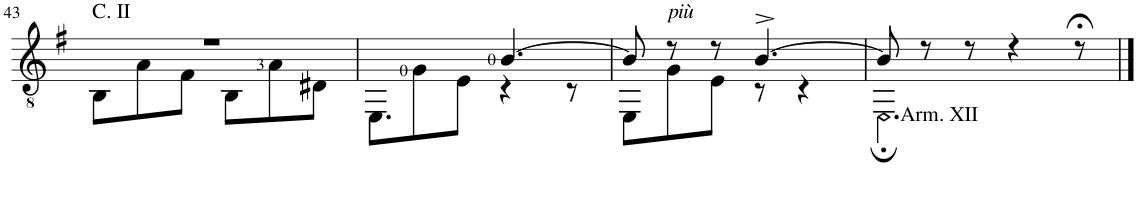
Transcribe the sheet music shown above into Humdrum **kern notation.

**kern
*part1
*staff1
*I"Guitar
*I'Guit.
!!LO:PB:g=z
*clefGv2
*k[f#]
*M6/8
=43
*^
!LO:TX:a:t=C. II	!
2.r	8BB\L
.	8A\
.	8F#\J
.	8BB\L
.	8A\
.	8D#X\J
=44	=44
4.EE\	8EE\L
.	8G\
.	8E\J
[4.B/	4r
.	8r
=45	=45
8B/]	8EE\L
!LO:TX:a:i:t=più	!
8r	8G\
8r	8E\J
[4.B^/	8r
.	4r
=46	=46
!LO:TX:b:t=Arm. XII	!
8B/]	2.EE;\
8r	.
8r	.
4r	.
8r;<	.
*v	*v
==
*-
